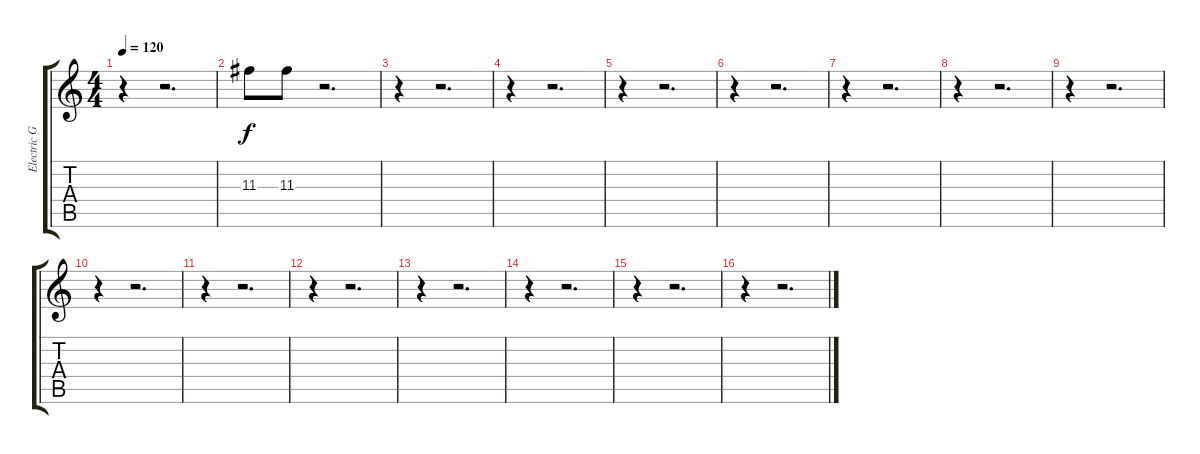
\track ("Electric Guitar" "Electric G") {instrument distortionguitar}
\staff {score tabs}
\tuning (E4 B3 G3 D3 A2 E2) {hide}
\ts (4 4)
\tempo 120
\clef g2
\ks c
r.4{dy f} r.2{d} |
11.3.8 11.3.8 r.2{d} |
r.4 r.2{d} |
r.4 r.2{d} |
r.4 r.2{d} |
r.4 r.2{d} |
r.4 r.2{d} |
r.4 r.2{d} |
r.4 r.2{d} |
r.4 r.2{d} |
r.4 r.2{d} |
r.4 r.2{d} |
r.4 r.2{d} |
r.4 r.2{d} |
r.4 r.2{d} |
r.4 r.2{d}
